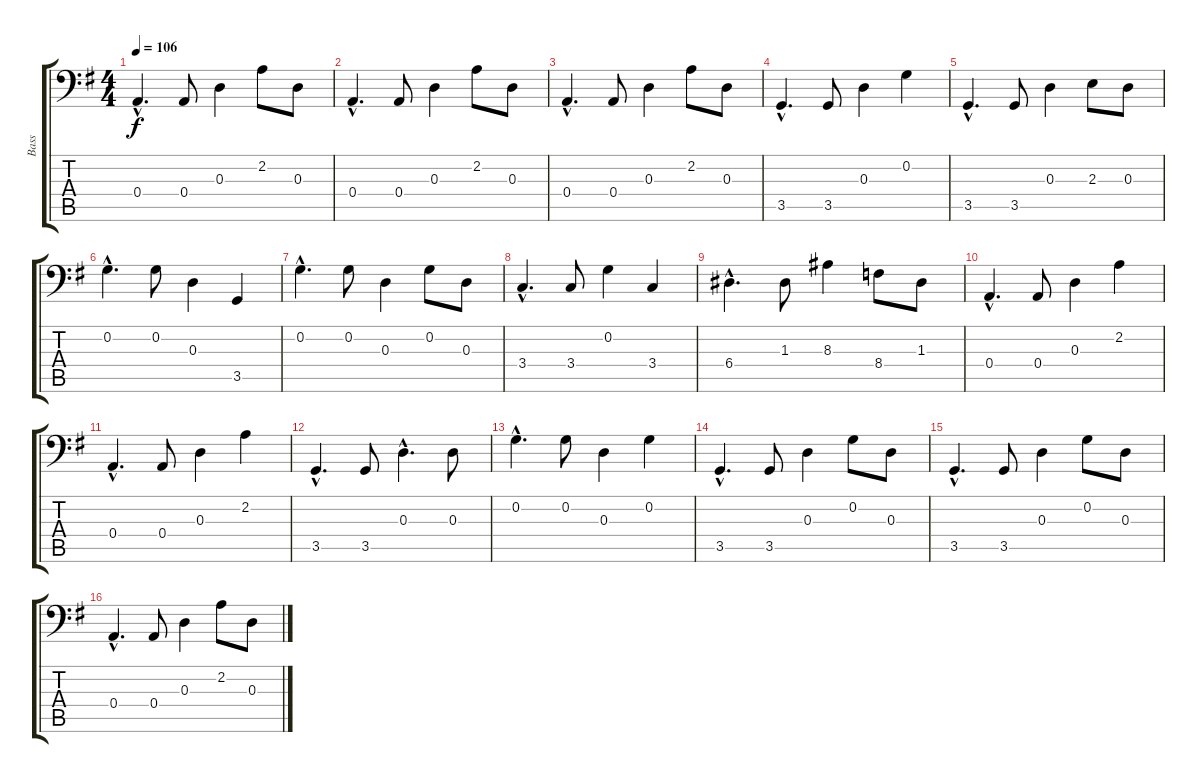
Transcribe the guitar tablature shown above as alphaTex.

\track ("Bass" "Bass") {instrument acousticbass}
\staff {score tabs}
\tuning (C3 G2 D2 A1 E1 B0) {hide}
\ts (4 4)
\tempo 106
\clef f4
\ks g
0.4{hac}.4{d dy f} 0.4.8 0.3.4 2.2.8 0.3.8 |
0.4{hac}.4{d} 0.4.8 0.3.4 2.2.8 0.3.8 |
0.4{hac}.4{d} 0.4.8 0.3.4 2.2.8 0.3.8 |
3.5{hac}.4{d} 3.5.8 0.3.4 0.2.4 |
3.5{hac}.4{d} 3.5.8 0.3.4 2.3.8 0.3.8 |
0.2{hac}.4{d} 0.2.8 0.3.4 3.5.4 |
0.2{hac}.4{d} 0.2.8 0.3.4 0.2.8 0.3.8 |
3.4{hac}.4{d} 3.4.8 0.2.4 3.4.4 |
6.4{hac}.4{d} 1.3.8 8.3.4 8.4.8 1.3.8 |
0.4{hac}.4{d} 0.4.8 0.3.4 2.2.4 |
0.4{hac}.4{d} 0.4.8 0.3.4 2.2.4 |
3.5{hac}.4{d} 3.5.8 0.3{hac}.4{d} 0.3.8 |
0.2{hac}.4{d} 0.2.8 0.3.4 0.2.4 |
3.5{hac}.4{d} 3.5.8 0.3.4 0.2.8 0.3.8 |
3.5{hac}.4{d} 3.5.8 0.3.4 0.2.8 0.3.8 |
0.4{hac}.4{d} 0.4.8 0.3.4 2.2.8 0.3.8
